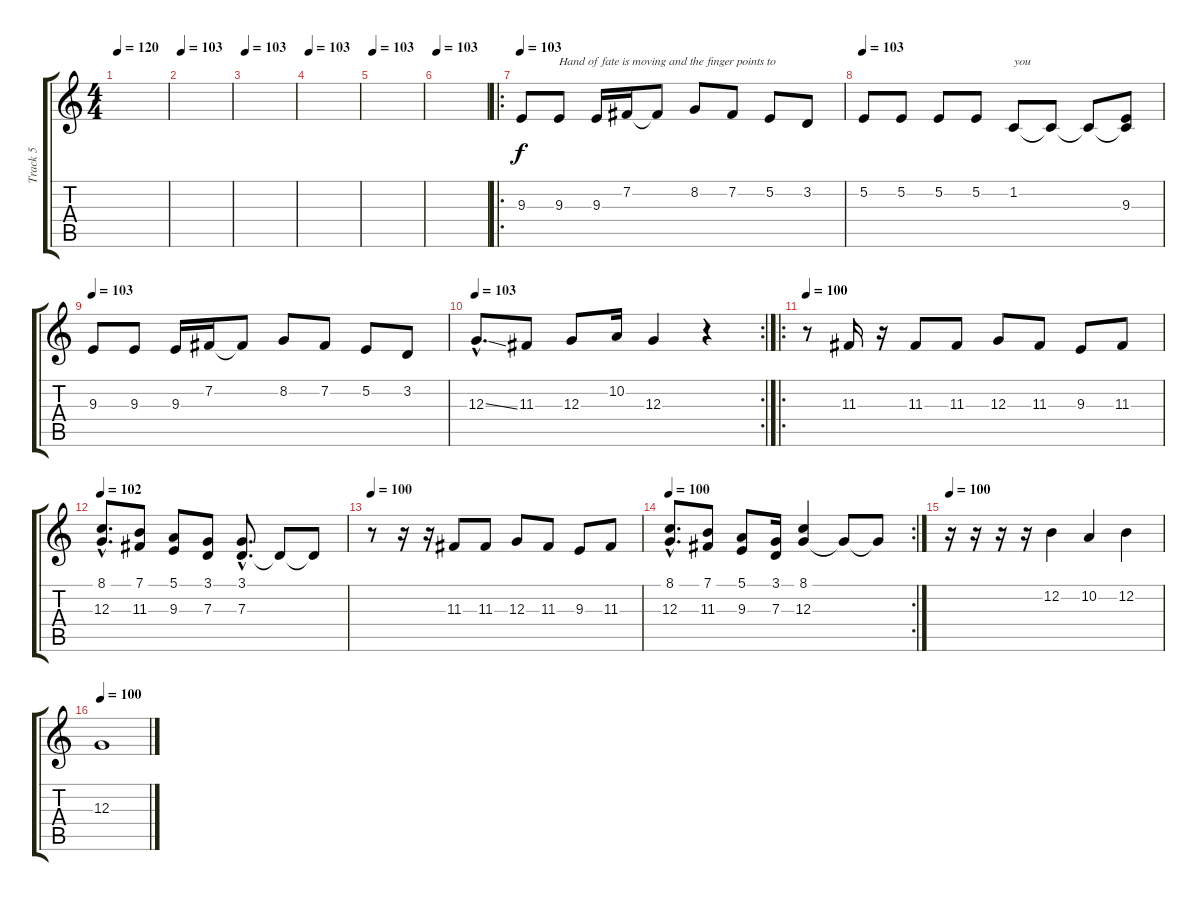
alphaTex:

\track ("Track 5" "Track 5") {instrument voiceoohs}
\staff {score tabs}
\tuning (E4 B3 G3 D3 A2 E2) {hide}
\ts (4 4)
\tempo 120
\tempo 103
\tempo 120
\clef g2
\ks c
|
\tempo 103
|
\tempo 103
|
\tempo 103
|
\tempo 103
|
\tempo 103
|
\ro
\tempo 103
9.3.8 9.3.8{txt "Hand of fate is moving and the finger points to"} 9.3.16 7.2.16 7.2{t}.8 8.2.8 7.2.8 5.2.8 3.2.8 |
\tempo 103
5.2.8 5.2.8 5.2.8 5.2.8 1.2.8{txt "you"} 1.2{t}.8 1.2{t}.8 (1.2{t} 9.3).8 |
\tempo 103
9.3.8 9.3.8 9.3.16 7.2.16 7.2{t}.8 8.2.8 7.2.8 5.2.8 3.2.8 |
\rc 2
\tempo 103
12.3{ss hac}.8{d} 11.3.8 12.3.8 10.2.16 12.3.4 r.4 |
\ro
\tempo 100
r.8 11.3.16 r.16 11.3.8 11.3.8 12.3.8 11.3.8 9.3.8 11.3.8 |
\tempo 102
(8.1{hac} 12.3{hac}).8{d} (7.1 11.3).8 (5.1 9.3).8 (3.1 7.3).8 (3.1{hac} 7.3{hac}).8{d} 7.3{t}.8 7.3{t}.8 |
\tempo 100
r.8 r.16 r.16 11.3.8 11.3.8 12.3.8 11.3.8 9.3.8 11.3.8 |
\rc 2
\tempo 100
(8.1{hac} 12.3{hac}).8{d} (7.1 11.3).8 (5.1 9.3).8 (3.1 7.3).16 (8.1 12.3).4 12.3{t}.8 12.3{t}.8 |
\tempo 100
r.16 r.16 r.16 r.16 12.2.4 10.2.4 12.2.4 |
\tempo 100
12.3.1
